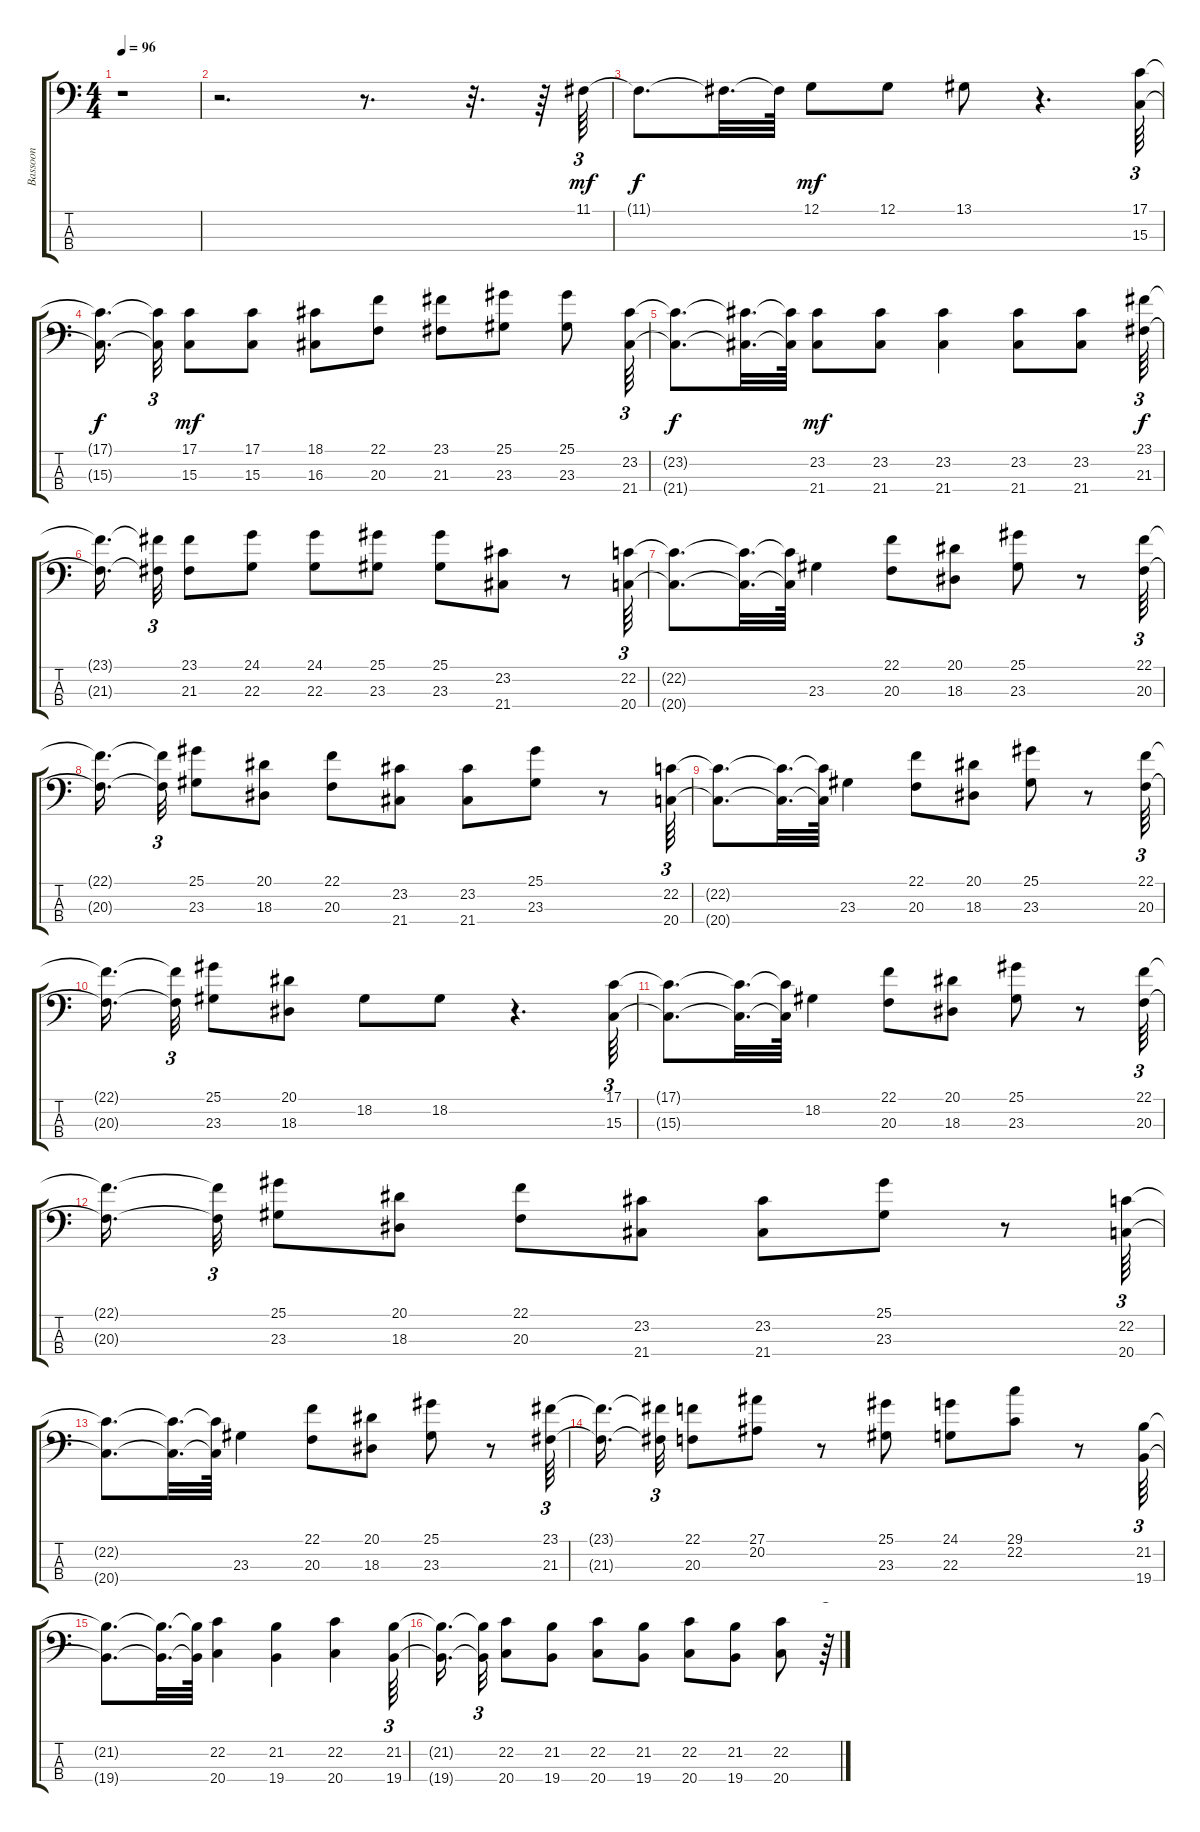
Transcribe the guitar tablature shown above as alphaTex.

\track ("Bassoon" "Bassoon") {instrument bassoon}
\staff {score tabs}
\tuning (G2 D2 A1 E1) {hide}
\ts (4 4)
\tempo 96
\clef f4
\ks c
r.1{dy p} |
r.2{d} r.8{d} r.32{d} r.64 11.1.64{tu (3 2) dy mf} |
11.1{t}.8{d dy f} 11.1{t}.32{d} 11.1{t}.64 12.1.8{dy mf} 12.1.8 13.1.8 r.4{d} (17.1 15.3).64{tu (3 2)} |
(17.1{t} 15.3{t}).16{d dy f beam splitsecondary} (17.1{t} 15.3{t}).32{tu (3 2)} (17.1 15.3).8{dy mf} (17.1 15.3).8 (18.1 16.3).8 (22.1 20.3).8 (23.1 21.3).8 (25.1 23.3).8 (25.1 23.3).8 (23.2 21.4).64{tu (3 2)} |
(23.2{t} 21.4{t}).8{d dy f} (23.2{t} 21.4{t}).32{d} (23.2{t} 21.4{t}).64 (23.2 21.4).8{dy mf} (23.2 21.4).8 (23.2 21.4).4 (23.2 21.4).8 (23.2 21.4).8 (23.1 21.3).64{tu (3 2) dy f} |
(23.1{t} 21.3{t}).16{d beam splitsecondary} (23.1{t} 21.3{t}).32{tu (3 2)} (23.1 21.3).8 (24.1 22.3).8 (24.1 22.3).8 (25.1 23.3).8 (25.1 23.3).8 (23.2 21.4).8 r.8 (22.2 20.4).64{tu (3 2)} |
(22.2{t} 20.4{t}).8{d} (22.2{t} 20.4{t}).32{d} (22.2{t} 20.4{t}).64 23.3.4 (22.1 20.3).8 (20.1 18.3).8 (25.1 23.3).8 r.8 (22.1 20.3).64{tu (3 2)} |
(22.1{t} 20.3{t}).16{d beam splitsecondary} (22.1{t} 20.3{t}).32{tu (3 2)} (25.1 23.3).8 (20.1 18.3).8 (22.1 20.3).8 (23.2 21.4).8 (23.2 21.4).8 (25.1 23.3).8 r.8 (22.2 20.4).64{tu (3 2)} |
(22.2{t} 20.4{t}).8{d} (22.2{t} 20.4{t}).32{d} (22.2{t} 20.4{t}).64 23.3.4 (22.1 20.3).8 (20.1 18.3).8 (25.1 23.3).8 r.8 (22.1 20.3).64{tu (3 2)} |
(22.1{t} 20.3{t}).16{d beam splitsecondary} (22.1{t} 20.3{t}).32{tu (3 2)} (25.1 23.3).8 (20.1 18.3).8 18.2.8 18.2.8 r.4{d} (17.1 15.3).64{tu (3 2)} |
(17.1{t} 15.3{t}).8{d} (17.1{t} 15.3{t}).32{d} (17.1{t} 15.3{t}).64 18.2.4 (22.1 20.3).8 (20.1 18.3).8 (25.1 23.3).8 r.8 (22.1 20.3).64{tu (3 2)} |
(22.1{t} 20.3{t}).16{d beam splitsecondary} (22.1{t} 20.3{t}).32{tu (3 2)} (25.1 23.3).8 (20.1 18.3).8 (22.1 20.3).8 (23.2 21.4).8 (23.2 21.4).8 (25.1 23.3).8 r.8 (22.2 20.4).64{tu (3 2)} |
(22.2{t} 20.4{t}).8{d} (22.2{t} 20.4{t}).32{d} (22.2{t} 20.4{t}).64 23.3.4 (22.1 20.3).8 (20.1 18.3).8 (25.1 23.3).8 r.8 (23.1 21.3).64{tu (3 2)} |
(23.1{t} 21.3{t}).16{d beam splitsecondary} (23.1{t} 21.3{t}).32{tu (3 2)} (22.1 20.3).8 (27.1 20.2).8 r.8 (25.1 23.3).8 (24.1 22.3).8 (29.1 22.2).8 r.8 (21.2 19.4).64{tu (3 2)} |
(21.2{t} 19.4{t}).8{d} (21.2{t} 19.4{t}).32{d} (21.2{t} 19.4{t}).64 (22.2 20.4).4 (21.2 19.4).4 (22.2 20.4).4 (21.2 19.4).64{tu (3 2)} |
(21.2{t} 19.4{t}).16{d beam splitsecondary} (21.2{t} 19.4{t}).32{tu (3 2)} (22.2 20.4).8 (21.2 19.4).8 (22.2 20.4).8 (21.2 19.4).8 (22.2 20.4).8 (21.2 19.4).8 (22.2 20.4).8 r.64{tu (3 2)}
